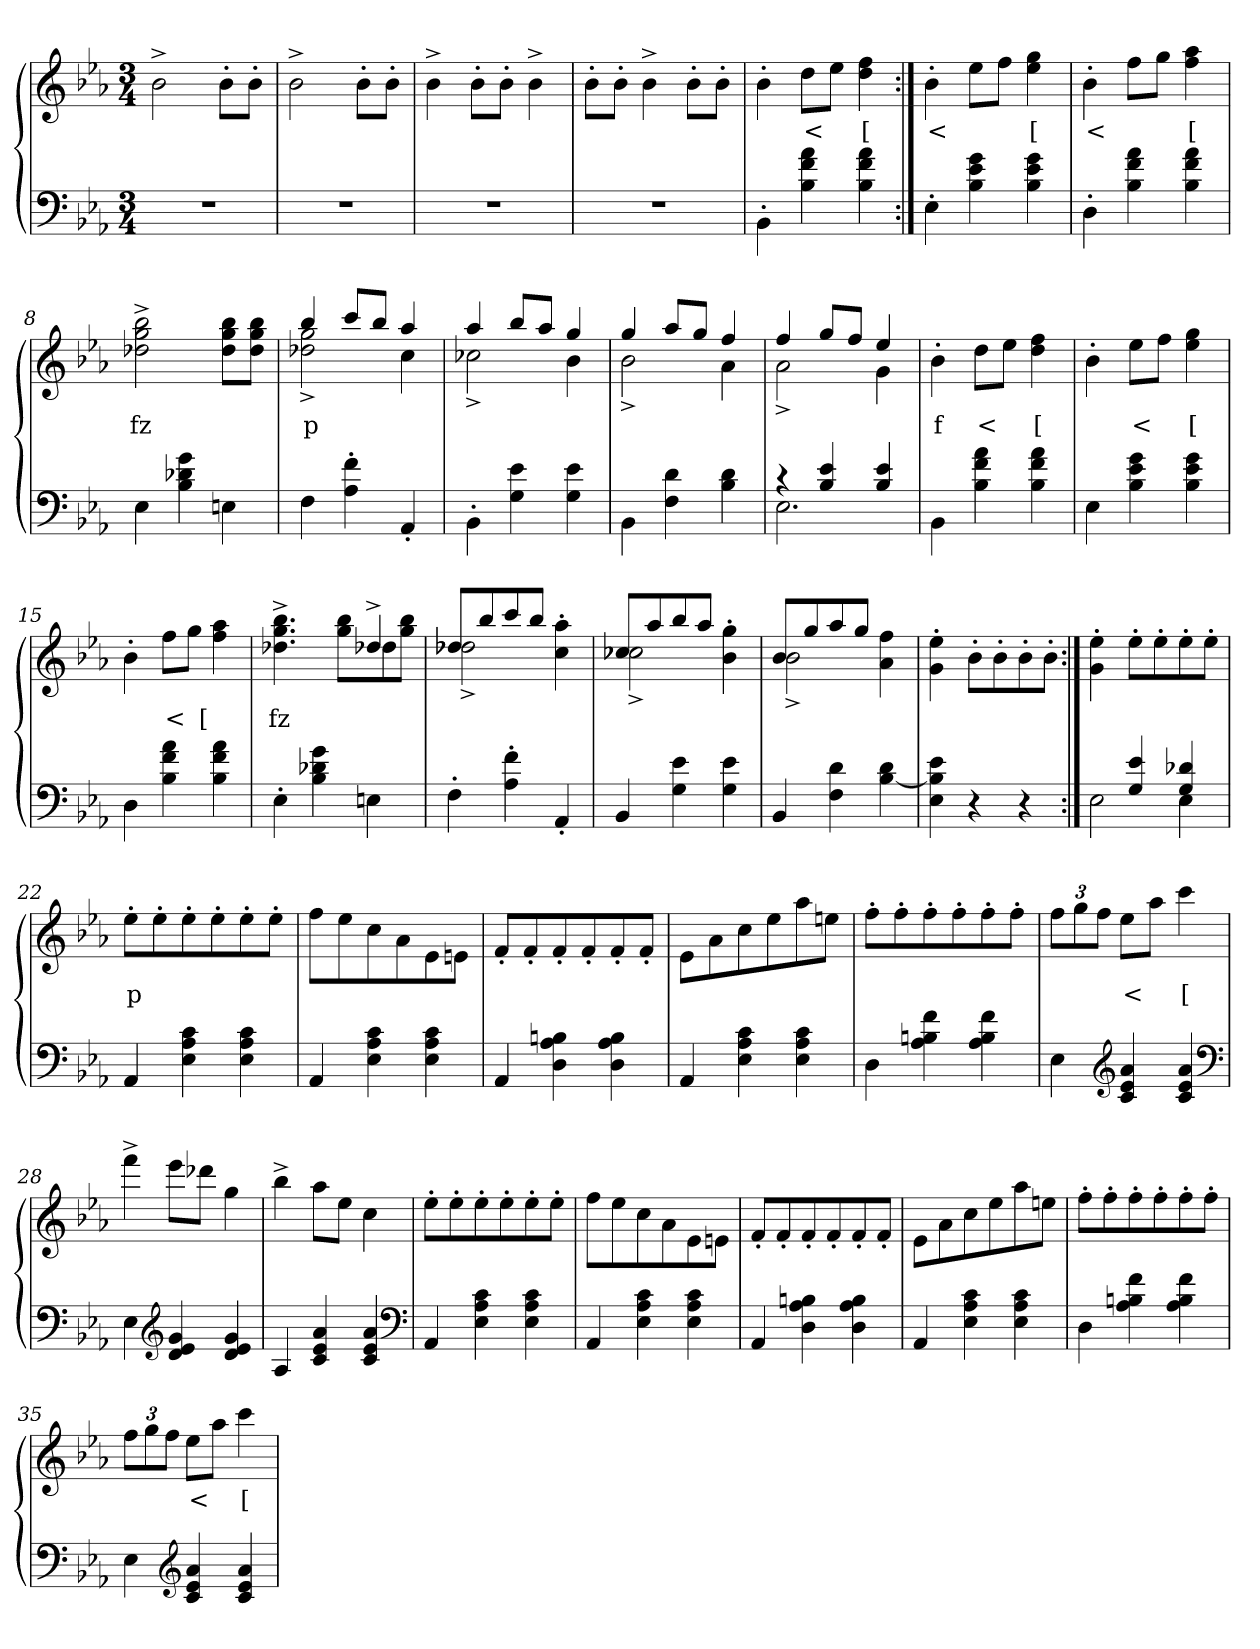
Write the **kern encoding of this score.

**kern	**kern	**text
*part2	*part1	*part1
*staff2	*staff1	*staff1
*clefF4	*clefG2	*
*k[b-e-a-]	*k[b-e-a-]	*
*M3/4	*M3/4	*
=1	=1	=1
2.r	2b-^>	.
.	8b-'>L	.
.	8b-'>J	.
=2	=2	=2
2.r	2b-^>	.
.	8b-'>L	.
.	8b-'>J	.
=3	=3	=3
2.r	4b-^>	.
.	8b-'>L	.
.	8b-'>J	.
.	4b-^>	.
=4	=4	=4
2.r	8b-'>L	.
.	8b-'>J	.
.	4b-^>	.
.	8b-'>L	.
.	8b-'>J	.
=5	=5	=5
4BB-'>\	4b-'>	.
4a- 4f 4B-	8ddL	<
.	8ee-J	.
4a- 4f 4B-	4ff 4dd	[
=6:|!	=6:|!	=6:|!
4E-'>	4b-'>	<
4g 4e- 4B-	8ee-L	.
.	8ffJ	.
4g 4e- 4B-	4gg 4ee-	[
=7	=7	=7
4D'>	4b-'>	<
4a- 4f 4B-	8ffL	.
.	8ggJ	.
4a- 4f 4B-	4aa- 4ff	[
=8	=8	=8
4E-	2bb-^> 2gg^> 2dd-X^>	fz
4g 4d-X 4B-	.	.
4En	8bb- 8gg 8dd-L	.
.	8bb- 8gg 8dd-J	.
=9	=9	=9
*	*^	*
4F	4bb-	2gg^> 2dd-X^>	p
4f'> 4A-'>	8cccL	.	.
.	8bb-J	.	.
4AA-'>	4aa-	4cc	.
=10	=10	=10	=10
4BB-'>\	4aa-	2cc-X^>	.
4e- 4G	8bb-L	.	.
.	8aa-J	.	.
4e- 4G	4gg	4b-	.
=11	=11	=11	=11
4BB-\	4gg	2b-^>	.
4d 4F	8aa-L	.	.
.	8ggJ	.	.
4d 4B-	4ff	4a-	.
=12	=12	=12	=12
*^	*	*	*
4r	2.E-	4ff	2a-^>	.
4e- 4B-	.	8ggL	.	.
.	.	8ffJ	.	.
4e- 4B-	.	4ee-	4g	.
*v	*v	*	*	*
*	*v	*v	*
=13	=13	=13
4BB-\	4b-'>	f
4a- 4f 4B-	8ddL	<
.	8ee-J	.
4a- 4f 4B-	4ff 4dd	[
=14	=14	=14
4E-	4b-'>	.
4g 4e- 4B-	8ee-L	<
.	8ffJ	.
4g 4e- 4B-	4gg 4ee-	[
=15	=15	=15
4D	4b-'>	.
4a- 4f 4B-	8ffL	<
.	8ggJ	.
4a- 4f 4B-	4aa- 4ff	[
=16	=16	=16
*	*^	*
4E-'>	2ryy	4.bb-^> 4.gg^> 4.dd-^>	fz
4g 4d-X 4B-	.	.	.
.	.	8bb- 8ggL	.
4En	4dd-X^>	8dd-	.
.	.	8bb- 8ggJ	.
=17	=17	=17	=17
4F'>	8dd-XL	2dd-^>	.
.	8bb-	.	.
4f'> 4A-'>	8ccc	.	.
.	8bb-J	.	.
4AA-'>	4aa-'> 4cc'>	4ryy	.
=18	=18	=18	=18
4BB-	8cc-XL	2cc-^>	.
.	8aa-	.	.
4e- 4G	8bb-	.	.
.	8aa-J	.	.
4e- 4G	4gg'> 4b-'>	4ryy	.
=19	=19	=19	=19
4BB-	8b-L	2b-^>	.
.	8gg	.	.
4d 4F	8aa-	.	.
.	8ggJ	.	.
4d [4B-	4ff 4a-	4ryy	.
*	*v	*v	*
=20	=20	=20
4e- 4B-] 4E-	4ee-'> 4g'>	.
4r	8b-'>L	.
.	8b-'>	.
4r	8b-'>	.
.	8b-'>J	.
=21:|!	=21:|!	=21:|!
*^	*	*
4ryy	2E-	4ee-'> 4g'>	.
4e- 4G	.	8ee-'>L	.
.	.	8ee-'>	.
4d-X 4G	4E-	8ee-'>	.
.	.	8ee-'>J	.
*v	*v	*	*
=22	=22	=22
4AA-	8ee-'>L	p
.	8ee-'>	.
4c 4A- 4E-	8ee-'>	.
.	8ee-'>	.
4c 4A- 4E-	8ee-'>	.
.	8ee-'>J	.
=23	=23	=23
4AA-	8ff\L	.
.	8ee-	.
4c 4A- 4E-	8cc	.
.	8a-	.
4c 4A- 4E-	8e-	.
.	8enJ	.
=24	=24	=24
4AA-	8f'>L	.
.	8f'>	.
4Bn 4A- 4D	8f'>	.
.	8f'>	.
4B 4A- 4D	8f'>	.
.	8f'>J	.
=25	=25	=25
4AA-	8e-L	.
.	8a-	.
4c 4A- 4E-	8cc	.
.	8ee-	.
4c 4A- 4E-	8aa-	.
.	8eenJ	.
=26	=26	=26
4D	8ff'>L	.
.	8ff'>	.
4f 4Bn 4A-	8ff'>	.
.	8ff'>	.
4f 4B 4A-	8ff'>	.
.	8ff'>J	.
=27	=27	=27
4E-	12ffL	.
.	12gg	.
.	12ffJ	.
*clefG2	*	*
4a- 4e- 4c	8ee-L	<
.	8aa-J	.
4a- 4e- 4c	4ccc	[
*clefF4	*	*
=28	=28	=28
4E-	4fff^>	.
*clefG2	*	*
4g 4e- 4d	8eee-L	.
.	8ddd-XJ	.
4g 4e- 4d	4gg	.
=29	=29	=29
4A-	4bb-^>	.
4a- 4e- 4c	8aa-L	.
.	8ee-J	.
4a- 4e- 4c	4cc	.
*clefF4	*	*
=30	=30	=30
4AA-	8ee-'>L	.
.	8ee-'>	.
4c 4A- 4E-	8ee-'>	.
.	8ee-'>	.
4c 4A- 4E-	8ee-'>	.
.	8ee-'>J	.
=31	=31	=31
4AA-	8ff\L	.
.	8ee-	.
4c 4A- 4E-	8cc	.
.	8a-	.
4c 4A- 4E-	8e-\	.
.	8enJ	.
=32	=32	=32
4AA-	8f'>L	.
.	8f'>	.
4Bn 4A- 4D	8f'>	.
.	8f'>	.
4B 4A- 4D	8f'>	.
.	8f'>J	.
=33	=33	=33
4AA-	8e-L	.
.	8a-	.
4c 4A- 4E-	8cc	.
.	8ee-	.
4c 4A- 4E-	8aa-	.
.	8eenJ	.
=34	=34	=34
4D	8ff'>L	.
.	8ff'>	.
4f 4Bn 4A-	8ff'>	.
.	8ff'>	.
4f 4B 4A-	8ff'>	.
.	8ff'>J	.
=35	=35	=35
4E-	12ffL	.
.	12gg	.
.	12ffJ	.
*clefG2	*	*
4a- 4e- 4c	8ee-L	<
.	8aa-J	.
4a- 4e- 4c	4ccc	[
=	=	=
*-	*-	*-
